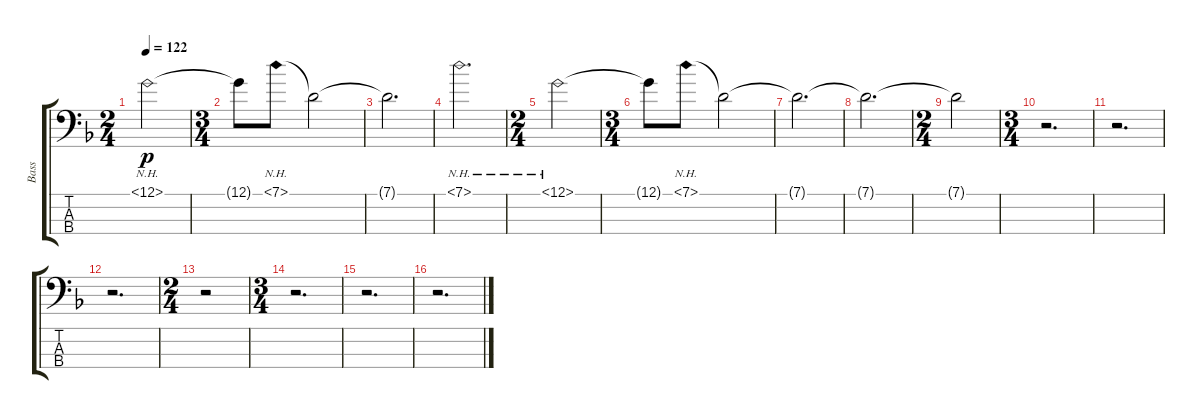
\track ("Bass" "Bass") {instrument electricbasspick}
\staff {score tabs}
\tuning (G2 D2 A1 D1) {hide}
\ts (2 4)
\tempo 122
\clef f4
\ks dminor
12.1{nh}.2{dy p} |
\ts (3 4)
12.1{t}.8 7.1{nh}.8 7.1{t}.2 |
7.1{t}.2{d} |
7.1{nh}.2{d} |
\ts (2 4)
12.1{nh}.2 |
\ts (3 4)
12.1{t}.8 7.1{nh}.8 7.1{t}.2 |
7.1{t}.2{d} |
7.1{t}.2{d} |
\ts (2 4)
7.1{t}.2 |
\ts (3 4)
r.2{d} |
r.2{d} |
r.2{d} |
\ts (2 4)
r.2 |
\ts (3 4)
r.2{d} |
r.2{d} |
r.2{d}
